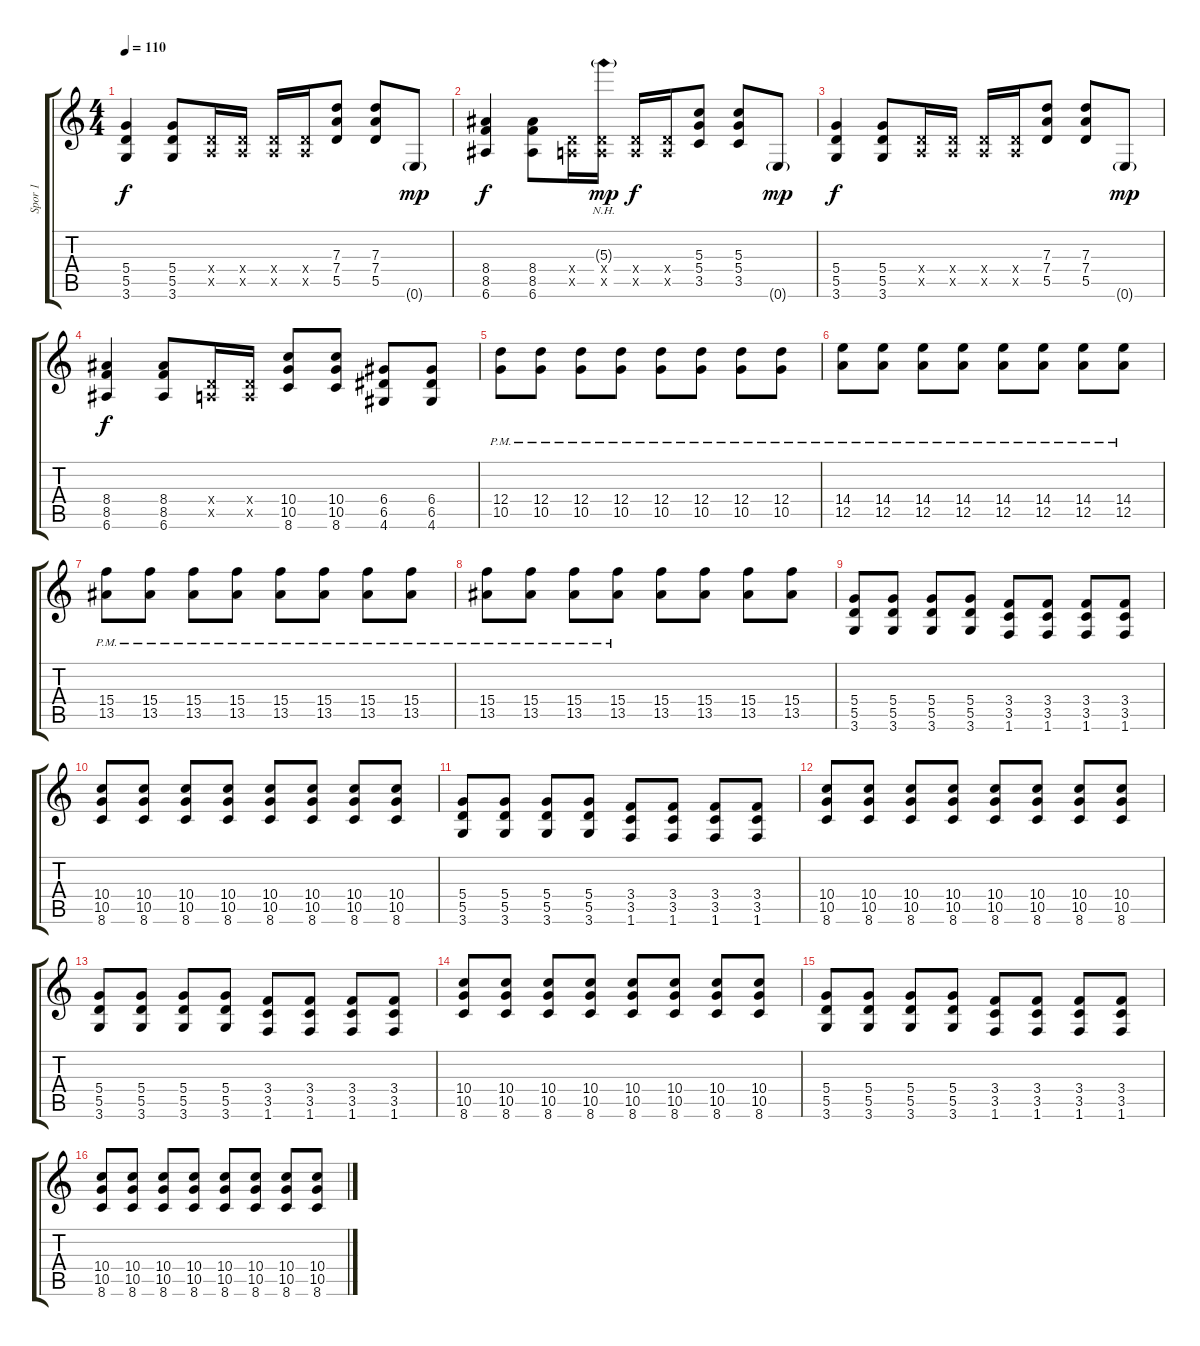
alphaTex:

\track ("Spor 1" "Spor 1") {instrument distortionguitar}
\staff {score tabs}
\tuning (E4 B3 G3 D3 A2 E2) {hide}
\ts (4 4)
\tempo 110
\clef g2
\ks c
(5.4 5.5 3.6).4{dy f} (5.4 5.5 3.6).8 (0.4{x} 0.5{x}).16 (0.4{x} 0.5{x}).16 (0.4{x} 0.5{x}).16 (0.4{x} 0.5{x}).16 (7.3 7.4 5.5).8 (7.3 7.4 5.5).8 0.6{g}.8{dy mp} |
(8.4 8.5 6.6).4{dy f} (8.4 8.5 6.6).8 (0.4{x} 0.5{x}).16 (5.3{nh g} 0.4{x} 0.5{x}).16{dy mp} (0.4{x} 0.5{x}).16{dy f} (0.4{x} 0.5{x}).16 (5.3 5.4 3.5).8 (5.3 5.4 3.5).8 0.6{g}.8{dy mp} |
(5.4 5.5 3.6).4{dy f} (5.4 5.5 3.6).8 (0.4{x} 0.5{x}).16 (0.4{x} 0.5{x}).16 (0.4{x} 0.5{x}).16 (0.4{x} 0.5{x}).16 (7.3 7.4 5.5).8 (7.3 7.4 5.5).8 0.6{g}.8{dy mp} |
(8.4 8.5 6.6).4{dy f} (8.4 8.5 6.6).8 (0.4{x} 0.5{x}).16 (0.4{x} 0.5{x}).16 (10.4 10.5 8.6).8 (10.4 10.5 8.6).8 (6.4 6.5 4.6).8 (6.4 6.5 4.6).8 |
(12.4{pm} 10.5{pm}).8 (12.4{pm} 10.5{pm}).8 (12.4{pm} 10.5{pm}).8 (12.4{pm} 10.5{pm}).8 (12.4{pm} 10.5{pm}).8 (12.4{pm} 10.5{pm}).8 (12.4{pm} 10.5{pm}).8 (12.4{pm} 10.5{pm}).8 |
(14.4{pm} 12.5{pm}).8 (14.4{pm} 12.5{pm}).8 (14.4{pm} 12.5{pm}).8 (14.4{pm} 12.5{pm}).8 (14.4{pm} 12.5{pm}).8 (14.4{pm} 12.5{pm}).8 (14.4{pm} 12.5{pm}).8 (14.4{pm} 12.5{pm}).8 |
(15.4{pm} 13.5{pm}).8 (15.4{pm} 13.5{pm}).8 (15.4{pm} 13.5{pm}).8 (15.4{pm} 13.5{pm}).8 (15.4{pm} 13.5{pm}).8 (15.4{pm} 13.5{pm}).8 (15.4{pm} 13.5{pm}).8 (15.4{pm} 13.5{pm}).8 |
(15.4{pm} 13.5{pm}).8 (15.4{pm} 13.5{pm}).8 (15.4{pm} 13.5{pm}).8 (15.4{pm} 13.5{pm}).8 (15.4 13.5).8 (15.4 13.5).8 (15.4 13.5).8 (15.4 13.5).8 |
(5.4 5.5 3.6).8 (5.4 5.5 3.6).8 (5.4 5.5 3.6).8 (5.4 5.5 3.6).8 (3.4 3.5 1.6).8 (3.4 3.5 1.6).8 (3.4 3.5 1.6).8 (3.4 3.5 1.6).8 |
(10.4 10.5 8.6).8 (10.4 10.5 8.6).8 (10.4 10.5 8.6).8 (10.4 10.5 8.6).8 (10.4 10.5 8.6).8 (10.4 10.5 8.6).8 (10.4 10.5 8.6).8 (10.4 10.5 8.6).8 |
(5.4 5.5 3.6).8 (5.4 5.5 3.6).8 (5.4 5.5 3.6).8 (5.4 5.5 3.6).8 (3.4 3.5 1.6).8 (3.4 3.5 1.6).8 (3.4 3.5 1.6).8 (3.4 3.5 1.6).8 |
(10.4 10.5 8.6).8 (10.4 10.5 8.6).8 (10.4 10.5 8.6).8 (10.4 10.5 8.6).8 (10.4 10.5 8.6).8 (10.4 10.5 8.6).8 (10.4 10.5 8.6).8 (10.4 10.5 8.6).8 |
(5.4 5.5 3.6).8 (5.4 5.5 3.6).8 (5.4 5.5 3.6).8 (5.4 5.5 3.6).8 (3.4 3.5 1.6).8 (3.4 3.5 1.6).8 (3.4 3.5 1.6).8 (3.4 3.5 1.6).8 |
(10.4 10.5 8.6).8 (10.4 10.5 8.6).8 (10.4 10.5 8.6).8 (10.4 10.5 8.6).8 (10.4 10.5 8.6).8 (10.4 10.5 8.6).8 (10.4 10.5 8.6).8 (10.4 10.5 8.6).8 |
(5.4 5.5 3.6).8 (5.4 5.5 3.6).8 (5.4 5.5 3.6).8 (5.4 5.5 3.6).8 (3.4 3.5 1.6).8 (3.4 3.5 1.6).8 (3.4 3.5 1.6).8 (3.4 3.5 1.6).8 |
(10.4 10.5 8.6).8 (10.4 10.5 8.6).8 (10.4 10.5 8.6).8 (10.4 10.5 8.6).8 (10.4 10.5 8.6).8 (10.4 10.5 8.6).8 (10.4 10.5 8.6).8 (10.4 10.5 8.6).8
